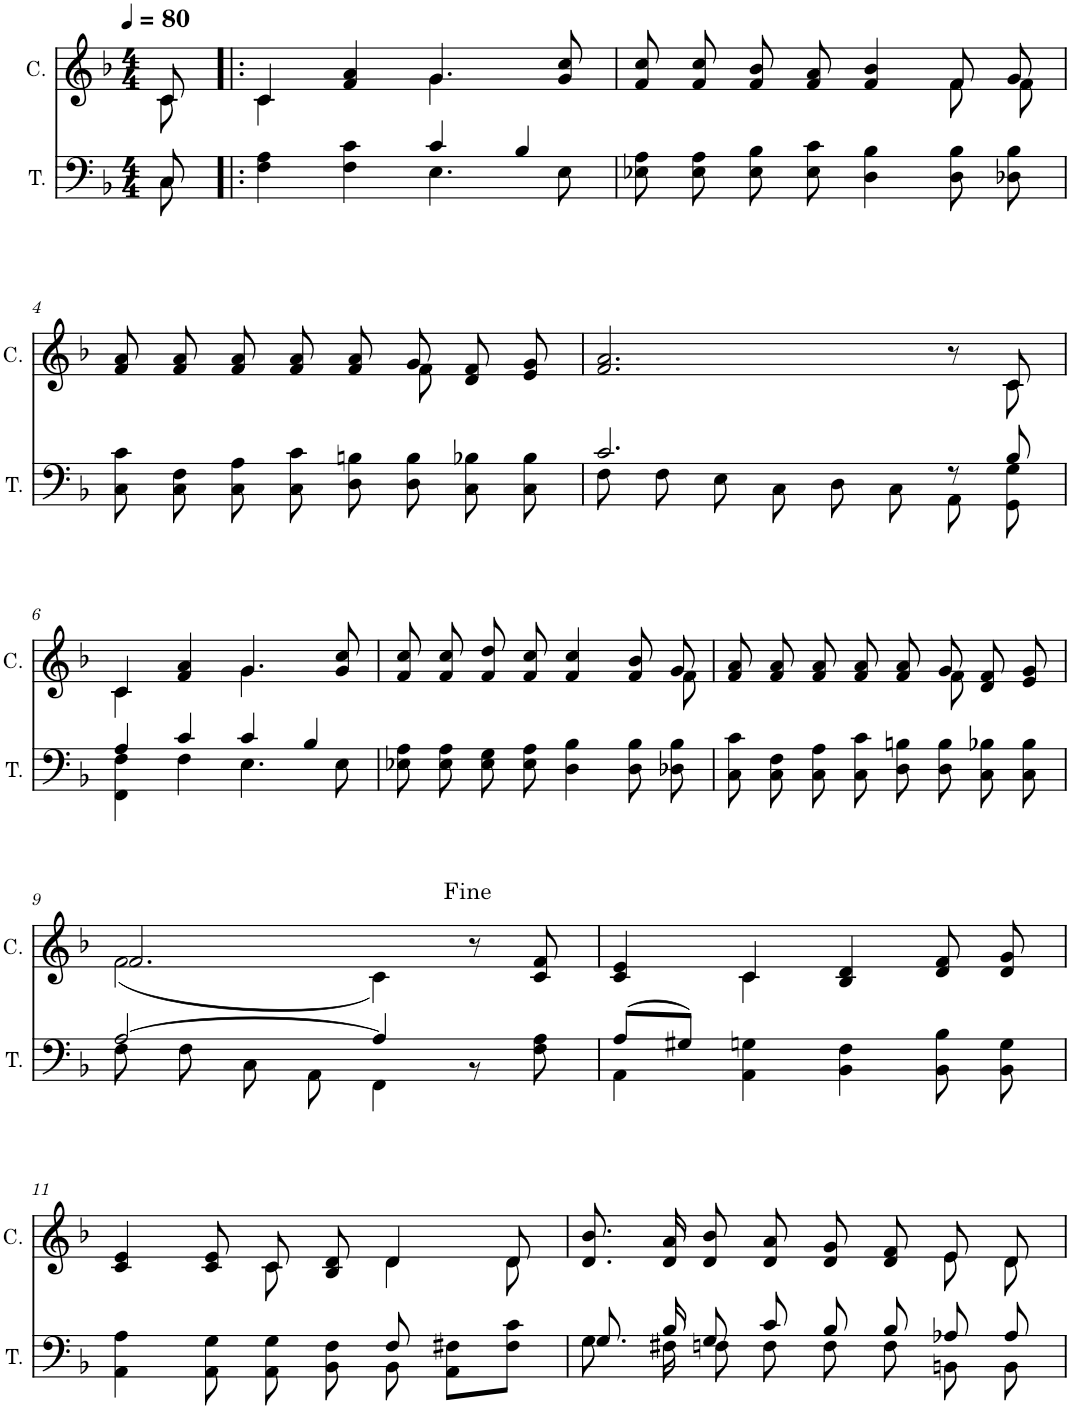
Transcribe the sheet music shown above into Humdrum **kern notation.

**kern	**kern
*part2	*part1
*staff2	*staff1
*I"T.	*I"C.
*I'T.	*I'C.
*clefF4	*clefG2
*k[b-]	*k[b-]
*M4/4	*M4/4
*MM80	*MM80
=1	=1
*^	*^
8C/	8C\	8c/	8c\
=2!|:	=2!|:	=2!|:	=2!|:
2ryy	4F\ 4A\	4c/	4c\
.	4F\ 4c\	4f/ 4a/	4ryy
4c/	4.E\	4.g/	4.g\
4B-/	.	.	.
.	8E\	8g/ 8cc/	8ryy
*v	*v	*	*
=3	=3	=3
8E-X\ 8A\	8f/ 8cc/L	2.ryy
8E-\ 8A\	8f/ 8cc/J	.
8E-\ 8B-\	8f/ 8b-/L	.
8E-\ 8c\	8f/ 8a/J	.
4D\ 4B-\	4f/ 4b-/	.
8D\ 8B-\	8f/L	8f\L
8D-X\ 8B-\	8g/J	8f\J
!!LO:LB:g=z	!!
=4	=4	=4
8C\ 8c\	8f/ 8a/L	8ryy
*	*v	*v
8C\ 8F\	8f/ 8a/J
8C\ 8A\	8f/ 8a/L
8C\ 8c\	8f/ 8a/J
8D\ 8Bn\	8f/ 8a/L
*	*^
8D\ 8B\	8g/J	8f\
8C\ 8B-X\	8d/ 8f/L	4ryy
8C\ 8B-\	8e/ 8g/J	.
=5	=5	=5
*^	*	*
2.c/	8F\	2.f/ 2.a/	2..ryy
.	8F\	.	.
.	8E\	.	.
.	8C\	.	.
.	8D\	.	.
.	8C\	.	.
8r	8AA\	8r	.
8B-/	8GG\ 8G\	8c/	8c\
!!LO:LB:g=z	!!
=6	=6	=6	=6
4A/	4FF\ 4F\	4c/	4c\
4c/	4F\	4f/ 4a/	4ryy
4c/	4.E\	4.g/	4.g\
4B-/	.	.	.
.	8E\	8g/ 8cc/	8ryy
*v	*v	*	*
=7	=7	=7
8E-X\ 8A\	8f/ 8cc/L	2..ryy
8E-\ 8A\	8f/ 8cc/J	.
8E-\ 8G\	8f/ 8dd/L	.
8E-\ 8A\	8f/ 8cc/J	.
4D\ 4B-\	4f/ 4cc/	.
8D\ 8B-\	8f/ 8b-/L	.
8D-X\ 8B-\	8g/J	8f\
=8	=8	=8
8C\ 8c\	8f/ 8a/L	8ryy
*	*v	*v
8C\ 8F\	8f/ 8a/J
8C\ 8A\	8f/ 8a/L
8C\ 8c\	8f/ 8a/J
8D\ 8Bn\	8f/ 8a/L
*	*^
8D\ 8B\	8g/J	8f\
8C\ 8B-X\	8d/ 8f/L	4ryy
8C\ 8B-\	8e/ 8g/J	.
!!LO:LB:g=z	!!
=9	=9	=9
*^	*	*
[2A/	8F\	2.f/	(2f\
.	8F\	.	.
.	8C\	.	.
.	8AA\	.	.
4A/]	4FF\	.	4c\)
8ryy	8r	8r	4ryy
8F\ 8A\	8ryy	8c/ 8f/	.
=10	=10	=10	=10
(8A/L	4AA\	4c/ 4e/	4ryy
8G#X/J)	.	.	.
4AA\ 4Gn\	2.ryy	4c/	4c\
4BB-\ 4F\	.	4B-/ 4d/	2ryy
8BB-\ 8B-\	.	8d/ 8f/L	.
8BB-\ 8G\	.	8d/ 8g/J	.
!!LO:LB:g=z	!!
=11	=11	=11	=11
4AA\ 4A\	8ryy	4c/ 4e/	4.ryy
*v	*v	*	*
8AA\ 8G\	8c/ 8e/L	.
8AA\ 8G\	8c/J	8c\
8BB-\ 8F\	8B-/ 8d/	8ryy
*^	*	*
8F/	8BB-\	4d/	4d\
8AA\ 8F#X\L	4ryy	.	.
8F#\ 8c\J	.	8d/	8d\
=12	=12	=12	=12
8.G/	8G\	8.d/ 8.b-/L	2.ryy
.	16ryy	.	.
16B-/	16F#X\	16d/ 16a/Jk	.
8G/	8Fn\	8d/ 8b-/L	.
8c/	8F\	8d/ 8a/J	.
8B-/	8F\	8d/ 8g/L	.
8B-/	8F\	8d/ 8f/J	.
8A-X/	8BBn\	8e/L	8e\L
8A-/	8BB\	8d/J	8d\J
*v	*v	*	*
*	*v	*v
=	=
*-	*-
